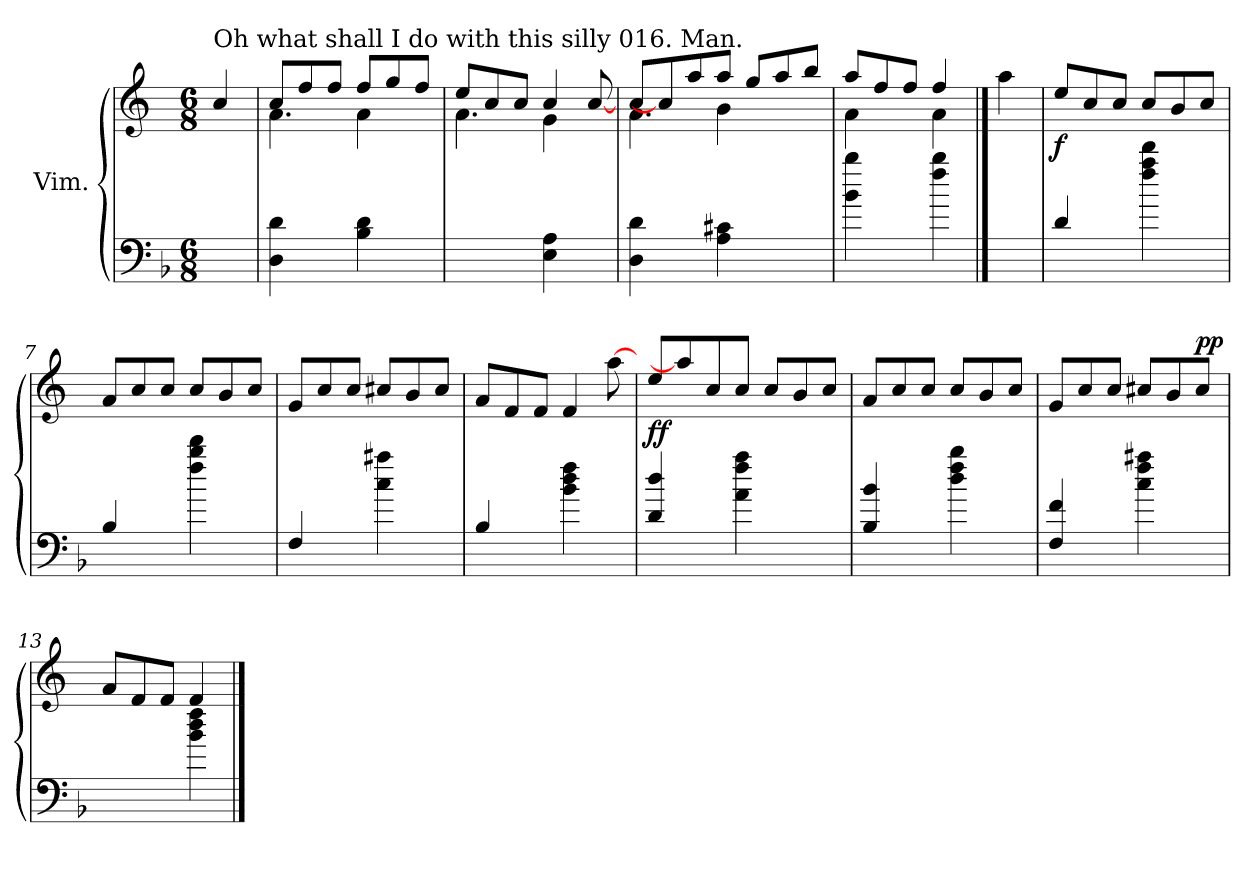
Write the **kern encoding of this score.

**kern	**kern	**dynam
*part1	*part1	*part1
*staff2	*staff1	*staff1/2
*I"Vim.	*	*
*clefF4	*clefG3	*
*k[b-]	*	*
*M6/8	*M6/8	*
=	=	=
!	!LO:TX:a:t=Oh what shall I do with this silly 016. Man.	!
4ryy	4a/	.
=1	=1	=1
*	*^	*
4D\ 4d\	8a/L	4.f\	.
.	8dd/	.	.
8ryy	8dd/J	.	.
4B-\ 4d\	8dd/L	4f\	.
.	8ee/	.	.
8ryy	8dd/J	8ryy	.
=2	=2	=2	=2
4.ryy	8cc/L	4.f\	.
.	8a/	.	.
.	8a/J	.	.
4E\ 4A\	4a/	4e\	.
8ryy	[8a/	8ryy	.
=3	=3	=3	=3
4D\ 4d\	8a/L	4.f\	.
.	8a/]	.	.
8ryy	8ff/	.	.
4A\ 4c#X\	8ff/J	4g\	.
.	8ee/L	.	.
4ryy	8ff/	4ryy	.
.	8gg/J	.	.
!!LO:LB:g=z	!!
=4	=4	=4	=4
4b-\ 4bb-\	8ff/L	4f\	.
.	8dd/	.	.
8ryy	8dd/J	8ryy	.
4ff\ 4bb-\	4dd/	4f\	.
*	*v	*v	*
==5	==5	==5
4ryy	4ff\	.
=6	=6	=6
!	!	!LO:DY:b
4d/	8cc/L	f
.	8a/	.
8ryy	8a/J	.
4ff\ 4aa\ 4ddd\	8a/L	.
.	8g/	.
8ryy	8a/J	.
=7	=7	=7
4B-/	8f/L	.
.	8a/	.
8ryy	8a/J	.
4ff\ 4bb-\ 4ddd\	8a/L	.
.	8g/	.
8ryy	8a/J	.
!!LO:LB:g=z
=8	=8	=8
4F/	8e/L	.
.	8a/	.
8ryy	8a/J	.
4cc\ 4aa#X\	8a#/L	.
.	8g/	.
8ryy	8a#/J	.
=9	=9	=9
4B-/	8f/L	.
.	8d/	.
8ryy	8d/J	.
4b-\ 4dd\ 4ff\	4d/	.
8ryy	[8ff\	.
=10	=10	=10
!	!	!LO:DY:b
!	!	!LO:DY:n=1:b
4d/ 4dd/	8cc/L	f f
.	8ff\]	.
8ryy	8a/	.
4a\ 4ff\ 4aa\	8a/J	.
.	8a/L	.
4ryy	8g/	.
.	8a/J	.
!!LO:LB:g=z
=11	=11	=11
4B-/ 4b-/	8f/L	.
.	8a/	.
8ryy	8a/J	.
4dd\ 4ff\ 4bb-\	8a/L	.
.	8g/	.
8ryy	8a/J	.
=12	=12	=12
4F/ 4f/	8e/L	.
.	8a/	.
8ryy	8a/J	.
4cc\ 4ff\ 4aa#X\	8a#/L	.
.	8g/	.
!	!	!LO:DY:a
8ryy	8a#/J	pp
=13	=13	=13
4.ryy	8f/L	.
.	8d/	.
.	8d/J	.
4b-\ 4dd\ 4ff\	4d/	.
==	==	==
*-	*-	*-
